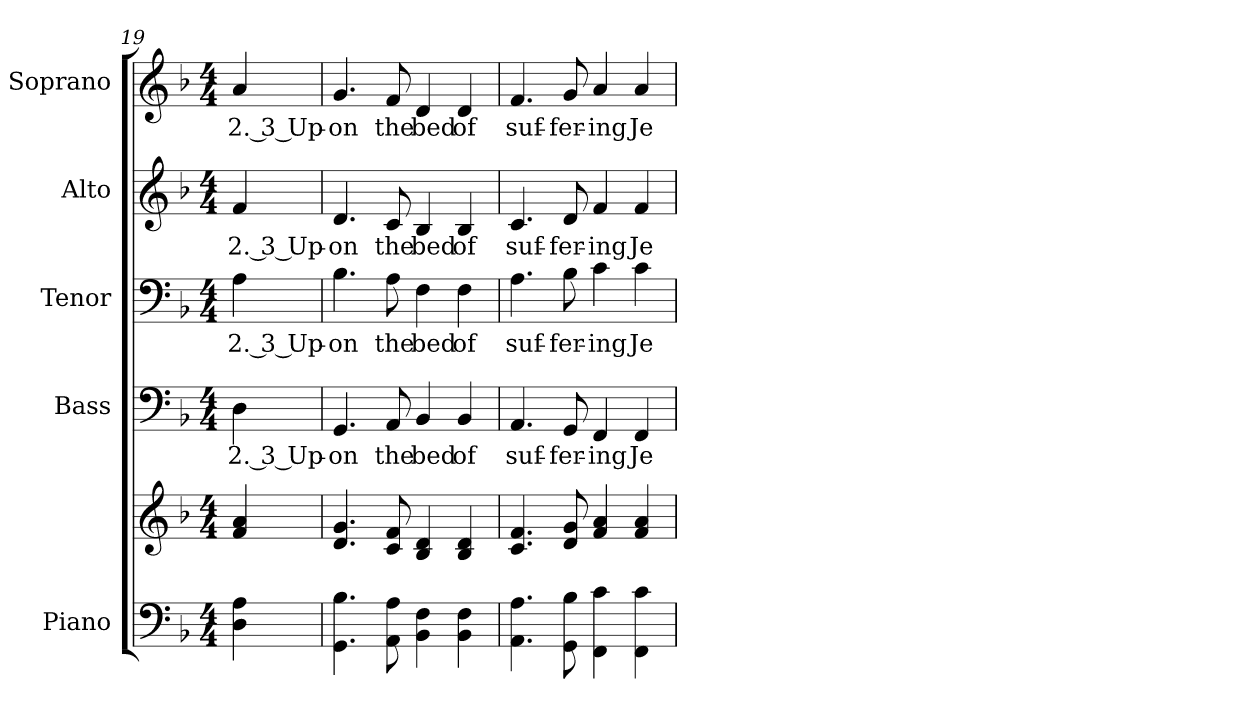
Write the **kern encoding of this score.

**kern	**kern	**kern	**text	**kern	**text	**kern	**text	**kern	**text
*part5	*part5	*part4	*part4	*part3	*part3	*part2	*part2	*part1	*part1
*staff6	*staff5	*staff4	*staff4	*staff3	*staff3	*staff2	*staff2	*staff1	*staff1
*I"Piano	*	*I"Bass	*	*I"Tenor	*	*I"Alto	*	*I"Soprano	*
*I'Pno.	*	*I'B.	*	*I'T.	*	*I'A.	*	*I'S.	*
*clefF4	*clefG2	*clefF4	*	*clefF4	*	*clefG2	*	*clefG2	*
*k[b-]	*k[b-]	*k[b-]	*	*k[b-]	*	*k[b-]	*	*k[b-]	*
*F:	*F:	*F:	*	*F:	*	*F:	*	*F:	*
*M4/4	*M4/4	*M4/4	*	*M4/4	*	*M4/4	*	*M4/4	*
=19	=19	=19	=19	=19	=19	=19	=19	=19	=19
!	!	!	!LO:LY:b:color=#000000	!	!	!	!	!	!
!	!	!	!	!	!LO:LY:b:color=#000000	!	!	!	!
!	!	!	!	!	!	!	!LO:LY:b:color=#000000	!	!
!	!	!	!	!	!	!	!	!	!LO:LY:b:color=#000000
4Di\ 4Ai	4fi/ 4ai	4Di\	2. 3 Up-	4Ai\	2. 3 Up-	4fi/	2. 3 Up-	4ai/	2. 3 Up-
=20	=20	=20	=20	=20	=20	=20	=20	=20	=20
!	!	!	!LO:LY:b:color=#000000	!	!	!	!	!	!
!	!	!	!	!	!LO:LY:b:color=#000000	!	!	!	!
!	!	!	!	!	!	!	!LO:LY:b:color=#000000	!	!
!	!	!	!	!	!	!	!	!	!LO:LY:b:color=#000000
4.GGi\ 4.B-i	4.di/ 4.gi	4.GGi/	-on	4.B-i\	-on	4.di/	-on	4.gi/	-on
!	!	!	!LO:LY:b:color=#000000	!	!	!	!	!	!
!	!	!	!	!	!LO:LY:b:color=#000000	!	!	!	!
!	!	!	!	!	!	!	!LO:LY:b:color=#000000	!	!
!	!	!	!	!	!	!	!	!	!LO:LY:b:color=#000000
8AAi\ 8Ai	8ci/ 8fi	8AAi/	the	8Ai\	the	8ci/	the	8fi/	the
!	!	!	!LO:LY:b:color=#000000	!	!	!	!	!	!
!	!	!	!	!	!LO:LY:b:color=#000000	!	!	!	!
!	!	!	!	!	!	!	!LO:LY:b:color=#000000	!	!
!	!	!	!	!	!	!	!	!	!LO:LY:b:color=#000000
4BB-i\ 4Fi	4B-i/ 4di	4BB-i/	bed	4Fi\	bed	4B-i/	bed	4di/	bed
!	!	!	!LO:LY:b:color=#000000	!	!	!	!	!	!
!	!	!	!	!	!LO:LY:b:color=#000000	!	!	!	!
!	!	!	!	!	!	!	!LO:LY:b:color=#000000	!	!
!	!	!	!	!	!	!	!	!	!LO:LY:b:color=#000000
4BB-i\ 4Fi	4B-i/ 4di	4BB-i/	of	4Fi\	of	4B-i/	of	4di/	of
!!LO:PB:g=z
=21	=21	=21	=21	=21	=21	=21	=21	=21	=21
!	!	!	!LO:LY:b:color=#000000	!	!	!	!	!	!
!	!	!	!	!	!LO:LY:b:color=#000000	!	!	!	!
!	!	!	!	!	!	!	!LO:LY:b:color=#000000	!	!
!	!	!	!	!	!	!	!	!	!LO:LY:b:color=#000000
4.AAi\ 4.Ai	4.ci/ 4.fi	4.AAi/	suf-	4.Ai\	suf-	4.ci/	suf-	4.fi/	suf-
!	!	!	!LO:LY:b:color=#000000	!	!	!	!	!	!
!	!	!	!	!	!LO:LY:b:color=#000000	!	!	!	!
!	!	!	!	!	!	!	!LO:LY:b:color=#000000	!	!
!	!	!	!	!	!	!	!	!	!LO:LY:b:color=#000000
8GGi\ 8B-i	8di/ 8gi	8GGi/	-fer-	8B-i\	-fer-	8di/	-fer-	8gi/	-fer-
!	!	!	!LO:LY:b:color=#000000	!	!	!	!	!	!
!	!	!	!	!	!LO:LY:b:color=#000000	!	!	!	!
!	!	!	!	!	!	!	!LO:LY:b:color=#000000	!	!
!	!	!	!	!	!	!	!	!	!LO:LY:b:color=#000000
4FFi\ 4ci	4fi/ 4ai	4FFi/	-ing	4ci\	-ing	4fi/	-ing	4ai/	-ing
!	!	!	!LO:LY:b:color=#000000	!	!	!	!	!	!
!	!	!	!	!	!LO:LY:b:color=#000000	!	!	!	!
!	!	!	!	!	!	!	!LO:LY:b:color=#000000	!	!
!	!	!	!	!	!	!	!	!	!LO:LY:b:color=#000000
4FFi\ 4ci	4fi/ 4ai	4FFi/	Je-	4ci\	Je-	4fi/	Je-	4ai/	Je-
=	=	=	=	=	=	=	=	=	=
*-	*-	*-	*-	*-	*-	*-	*-	*-	*-
